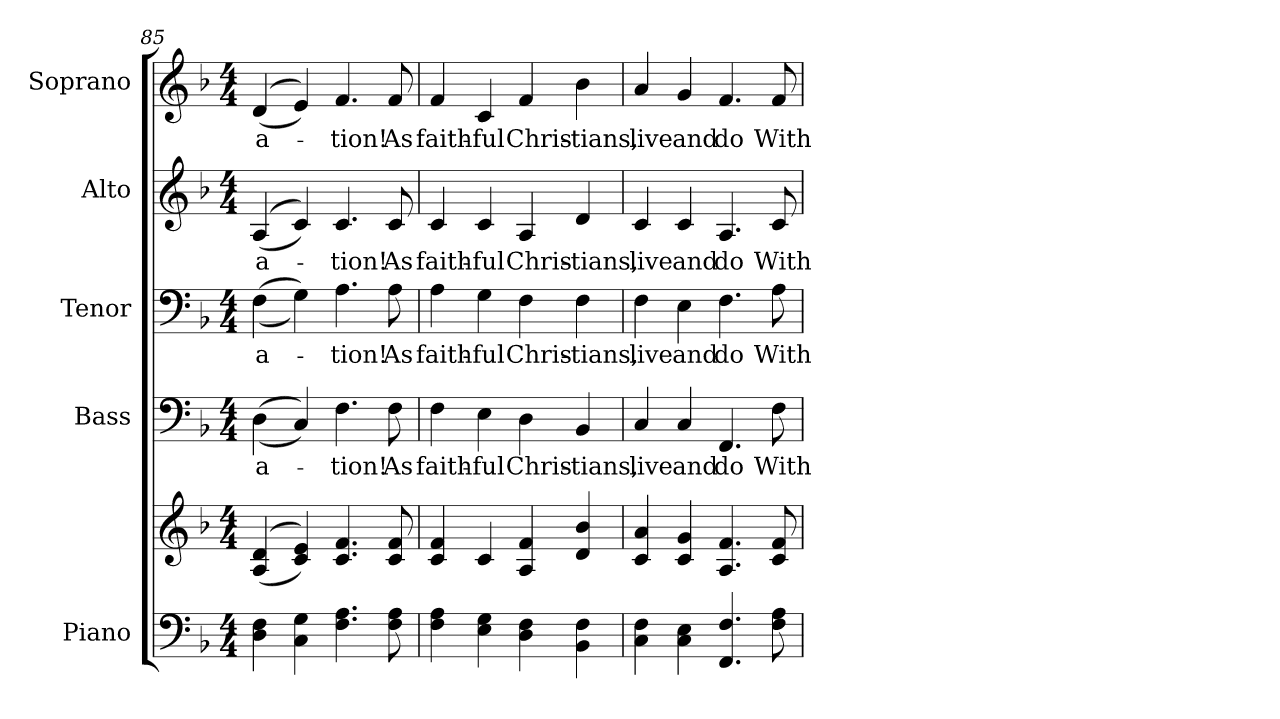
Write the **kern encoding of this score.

**kern	**kern	**kern	**text	**kern	**text	**kern	**text	**kern	**text
*part5	*part5	*part4	*part4	*part3	*part3	*part2	*part2	*part1	*part1
*staff6	*staff5	*staff4	*staff4	*staff3	*staff3	*staff2	*staff2	*staff1	*staff1
*I"Piano	*	*I"Bass	*	*I"Tenor	*	*I"Alto	*	*I"Soprano	*
*I'Pno.	*	*I'B.	*	*I'T.	*	*I'A.	*	*I'S.	*
*clefF4	*clefG2	*clefF4	*	*clefF4	*	*clefG2	*	*clefG2	*
*k[b-]	*k[b-]	*k[b-]	*	*k[b-]	*	*k[b-]	*	*k[b-]	*
*F:	*F:	*F:	*	*F:	*	*F:	*	*F:	*
*M4/4	*M4/4	*M4/4	*	*M4/4	*	*M4/4	*	*M4/4	*
=85	=85	=85	=85	=85	=85	=85	=85	=85	=85
!	!	!	!LO:LY:b:color=#000000	!	!	!	!	!	!
!	!	!	!	!	!LO:LY:b:color=#000000	!	!	!	!
!	!	!	!	!	!	!	!LO:LY:b:color=#000000	!	!
!	!	!	!	!	!	!	!	!	!LO:LY:b:color=#000000
4Di\ 4Fi	((4Ai/ 4di	((4Di\	-a-	((4Fi\	-a-	((4Ai/	-a-	((4di/	-a-
4Ci\ 4Gi	4ci/ 4ei))	4Ci/))	.	4Gi\))	.	4ci/))	.	4ei/))	.
!	!	!	!LO:LY:b:color=#000000	!	!	!	!	!	!
!	!	!	!	!	!LO:LY:b:color=#000000	!	!	!	!
!	!	!	!	!	!	!	!LO:LY:b:color=#000000	!	!
!	!	!	!	!	!	!	!	!	!LO:LY:b:color=#000000
4.Fi\ 4.Ai	4.ci/ 4.fi	4.Fi\	-tion!	4.Ai\	-tion!	4.ci/	-tion!	4.fi/	-tion!
!	!	!	!LO:LY:b:color=#000000	!	!	!	!	!	!
!	!	!	!	!	!LO:LY:b:color=#000000	!	!	!	!
!	!	!	!	!	!	!	!LO:LY:b:color=#000000	!	!
!	!	!	!	!	!	!	!	!	!LO:LY:b:color=#000000
8Fi\ 8Ai	8ci/ 8fi	8Fi\	As	8Ai\	As	8ci/	As	8fi/	As
!!LO:PB:g=z
=86	=86	=86	=86	=86	=86	=86	=86	=86	=86
!	!	!	!LO:LY:b:color=#000000	!	!	!	!	!	!
!	!	!	!	!	!LO:LY:b:color=#000000	!	!	!	!
!	!	!	!	!	!	!	!LO:LY:b:color=#000000	!	!
!	!	!	!	!	!	!	!	!	!LO:LY:b:color=#000000
4Fi\ 4Ai	4ci/ 4fi	4Fi\	faith-	4Ai\	faith-	4ci/	faith-	4fi/	faith-
!	!	!	!LO:LY:b:color=#000000	!	!	!	!	!	!
!	!	!	!	!	!LO:LY:b:color=#000000	!	!	!	!
!	!	!	!	!	!	!	!LO:LY:b:color=#000000	!	!
!	!	!	!	!	!	!	!	!	!LO:LY:b:color=#000000
4Ei\ 4Gi	4ci/	4Ei\	-ful	4Gi\	-ful	4ci/	-ful	4ci/	-ful
!	!	!	!LO:LY:b:color=#000000	!	!	!	!	!	!
!	!	!	!	!	!LO:LY:b:color=#000000	!	!	!	!
!	!	!	!	!	!	!	!LO:LY:b:color=#000000	!	!
!	!	!	!	!	!	!	!	!	!LO:LY:b:color=#000000
4Di\ 4Fi	4Ai/ 4fi	4Di\	Chris-	4Fi\	Chris-	4Ai/	Chris-	4fi/	Chris-
!	!	!	!LO:LY:b:color=#000000	!	!	!	!	!	!
!	!	!	!	!	!LO:LY:b:color=#000000	!	!	!	!
!	!	!	!	!	!	!	!LO:LY:b:color=#000000	!	!
!	!	!	!	!	!	!	!	!	!LO:LY:b:color=#000000
4BB-i\ 4Fi	4di/ 4b-i	4BB-i/	-tians,	4Fi\	-tians,	4di/	-tians,	4b-i\	-tians,
=87	=87	=87	=87	=87	=87	=87	=87	=87	=87
!	!	!	!LO:LY:b:color=#000000	!	!	!	!	!	!
!	!	!	!	!	!LO:LY:b:color=#000000	!	!	!	!
!	!	!	!	!	!	!	!LO:LY:b:color=#000000	!	!
!	!	!	!	!	!	!	!	!	!LO:LY:b:color=#000000
4Ci\ 4Fi	4ci/ 4ai	4Ci/	live	4Fi\	live	4ci/	live	4ai/	live
!	!	!	!LO:LY:b:color=#000000	!	!	!	!	!	!
!	!	!	!	!	!LO:LY:b:color=#000000	!	!	!	!
!	!	!	!	!	!	!	!LO:LY:b:color=#000000	!	!
!	!	!	!	!	!	!	!	!	!LO:LY:b:color=#000000
4Ci\ 4Ei	4ci/ 4gi	4Ci/	and	4Ei\	and	4ci/	and	4gi/	and
!	!	!	!LO:LY:b:color=#000000	!	!	!	!	!	!
!	!	!	!	!	!LO:LY:b:color=#000000	!	!	!	!
!	!	!	!	!	!	!	!LO:LY:b:color=#000000	!	!
!	!	!	!	!	!	!	!	!	!LO:LY:b:color=#000000
4.FFi/ 4.Fi	4.Ai/ 4.fi	4.FFi/	do	4.Fi\	do	4.Ai/	do	4.fi/	do
!	!	!	!LO:LY:b:color=#000000	!	!	!	!	!	!
!	!	!	!	!	!LO:LY:b:color=#000000	!	!	!	!
!	!	!	!	!	!	!	!LO:LY:b:color=#000000	!	!
!	!	!	!	!	!	!	!	!	!LO:LY:b:color=#000000
8Fi\ 8Ai	8ci/ 8fi	8Fi\	With	8Ai\	With	8ci/	With	8fi/	With
=	=	=	=	=	=	=	=	=	=
*-	*-	*-	*-	*-	*-	*-	*-	*-	*-
